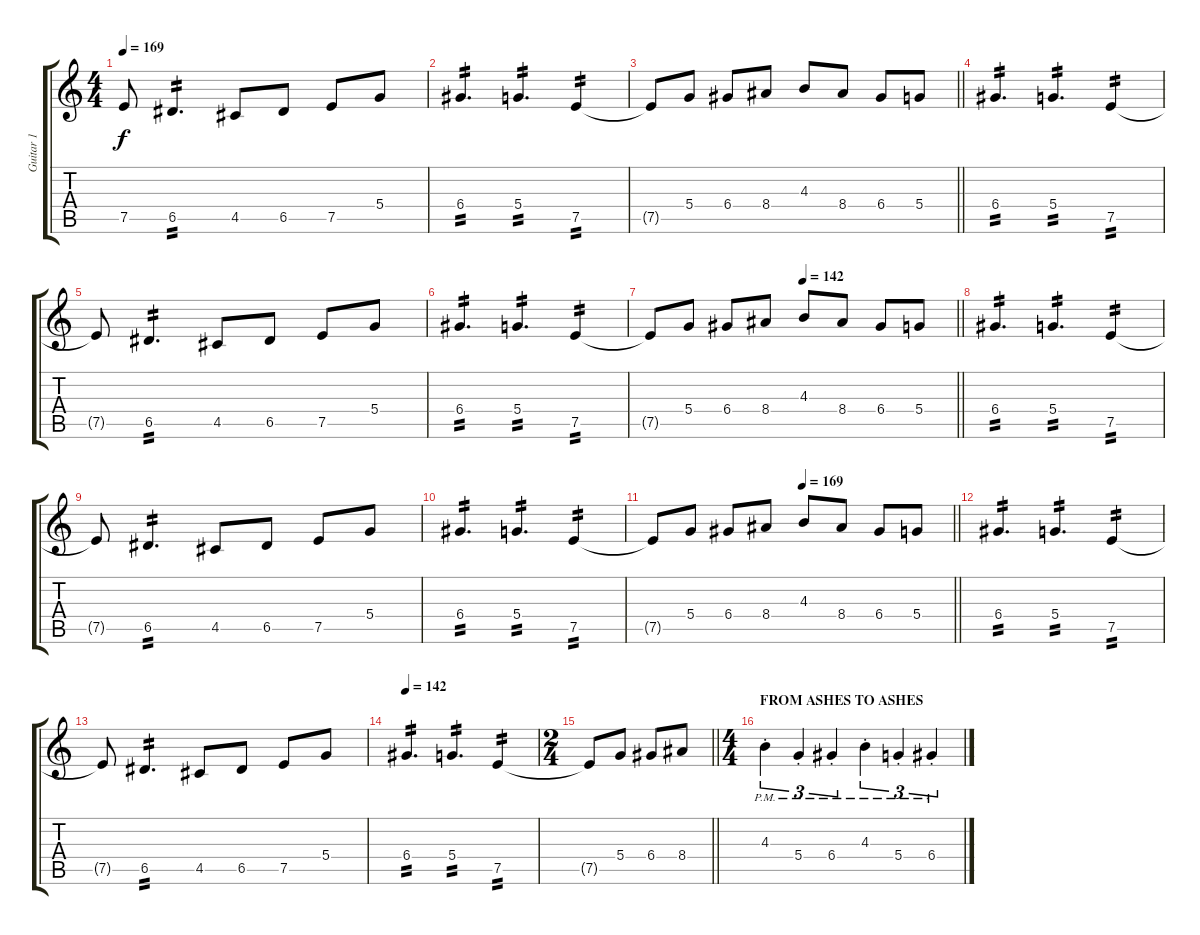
\track ("Guitar 1" "Guitar 1") {instrument distortionguitar}
\staff {score tabs}
\tuning (E4 B3 G3 D3 A2 D2) {hide}
\ts (4 4)
\tempo 169
\clef g2
\ks c
7.5{t}.8{dy f} 6.5.4{d tp 2} 4.5.8 6.5.8 7.5.8 5.4.8 |
6.4.4{d tp 2} 5.4.4{d tp 2} 7.5.4{tp 2} |
\barLineRight lightlight
7.5{t}.8 5.4.8 6.4.8 8.4.8 4.3.8 8.4.8 6.4.8 5.4.8 |
6.4.4{d tp 2} 5.4.4{d tp 2} 7.5.4{tp 2} |
7.5{t}.8 6.5.4{d tp 2} 4.5.8 6.5.8 7.5.8 5.4.8 |
6.4.4{d tp 2} 5.4.4{d tp 2} 7.5.4{tp 2} |
\tempo (142 0.5)
\barLineRight lightlight
7.5{t}.8 5.4.8 6.4.8 8.4.8 4.3.8 8.4.8 6.4.8 5.4.8 |
6.4.4{d tp 2} 5.4.4{d tp 2} 7.5.4{tp 2} |
7.5{t}.8 6.5.4{d tp 2} 4.5.8 6.5.8 7.5.8 5.4.8 |
6.4.4{d tp 2} 5.4.4{d tp 2} 7.5.4{tp 2} |
\tempo (169 0.5)
\barLineRight lightlight
7.5{t}.8 5.4.8 6.4.8 8.4.8 4.3.8 8.4.8 6.4.8 5.4.8 |
6.4.4{d tp 2} 5.4.4{d tp 2} 7.5.4{tp 2} |
7.5{t}.8 6.5.4{d tp 2} 4.5.8 6.5.8 7.5.8 5.4.8 |
\tempo 142
6.4.4{d tp 2} 5.4.4{d tp 2} 7.5.4{tp 2} |
\ts (2 4)
\barLineRight lightlight
7.5{t}.8 5.4.8 6.4.8 8.4.8 |
\ts (4 4)
\section ("" "FROM ASHES TO ASHES")
4.3{pm st}.4{tu (3 2)} 5.4{pm st}.4{tu (3 2)} 6.4{pm st}.4{tu (3 2)} 4.3{pm st}.4{tu (3 2)} 5.4{pm st}.4{tu (3 2)} 6.4{pm st}.4{tu (3 2)}
